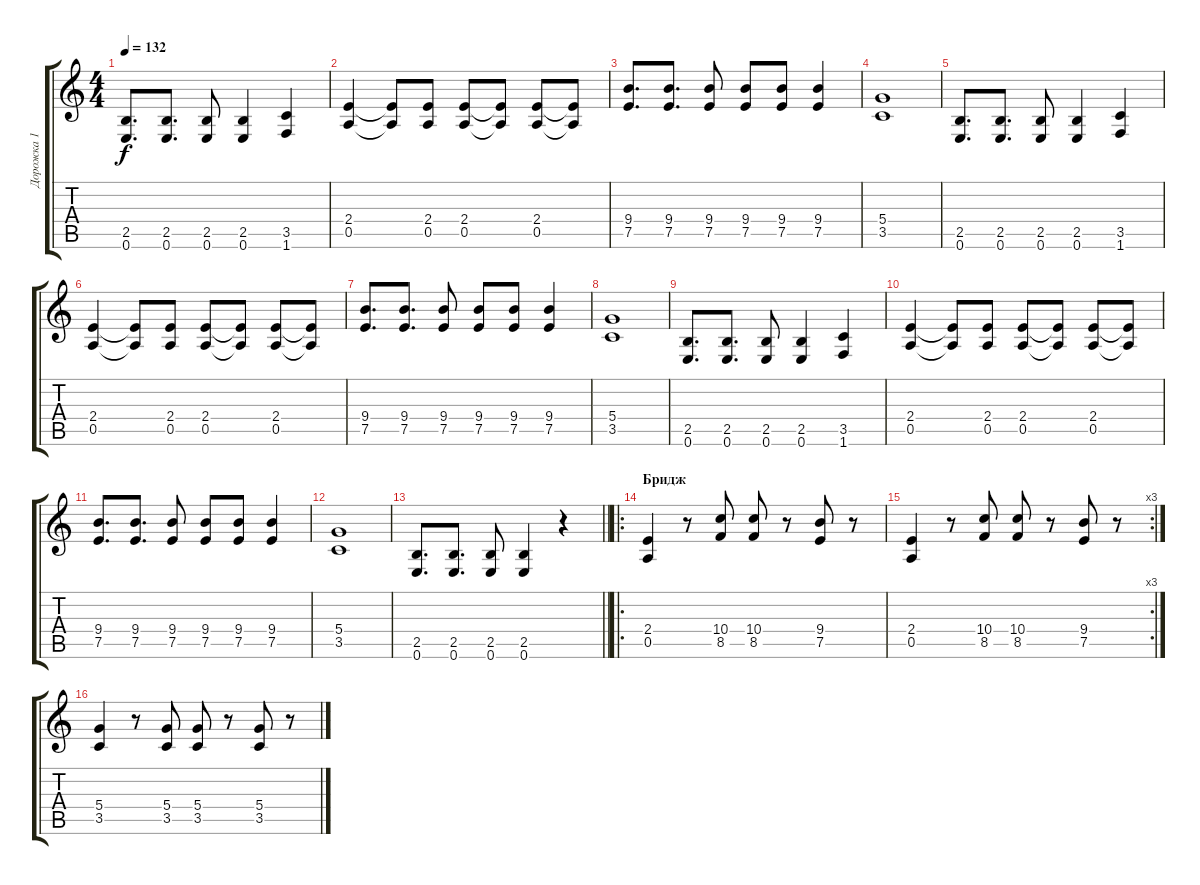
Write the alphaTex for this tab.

\track ("Дорожка 1" "Дорожка 1") {instrument distortionguitar}
\staff {score tabs}
\tuning (E4 B3 G3 D3 A2 E2) {hide}
\ts (4 4)
\tempo 132
\clef g2
\ks c
(2.5 0.6).8{d dy f} (2.5 0.6).8{d} (2.5 0.6).8 (2.5 0.6).4 (3.5 1.6).4 |
(2.4 0.5).4 (2.4{t} 0.5{t}).8 (2.4 0.5).8 (2.4 0.5).8 (2.4{t} 0.5{t}).8 (2.4 0.5).8 (2.4{t} 0.5{t}).8 |
(9.4 7.5).8{d} (9.4 7.5).8{d} (9.4 7.5).8 (9.4 7.5).8 (9.4 7.5).8 (9.4 7.5).4 |
(5.4 3.5).1 |
(2.5 0.6).8{d} (2.5 0.6).8{d} (2.5 0.6).8 (2.5 0.6).4 (3.5 1.6).4 |
(2.4 0.5).4 (2.4{t} 0.5{t}).8 (2.4 0.5).8 (2.4 0.5).8 (2.4{t} 0.5{t}).8 (2.4 0.5).8 (2.4{t} 0.5{t}).8 |
(9.4 7.5).8{d} (9.4 7.5).8{d} (9.4 7.5).8 (9.4 7.5).8 (9.4 7.5).8 (9.4 7.5).4 |
(5.4 3.5).1 |
(2.5 0.6).8{d} (2.5 0.6).8{d} (2.5 0.6).8 (2.5 0.6).4 (3.5 1.6).4 |
(2.4 0.5).4 (2.4{t} 0.5{t}).8 (2.4 0.5).8 (2.4 0.5).8 (2.4{t} 0.5{t}).8 (2.4 0.5).8 (2.4{t} 0.5{t}).8 |
(9.4 7.5).8{d} (9.4 7.5).8{d} (9.4 7.5).8 (9.4 7.5).8 (9.4 7.5).8 (9.4 7.5).4 |
(5.4 3.5).1 |
\barLineRight lightlight
(2.5 0.6).8{d} (2.5 0.6).8{d} (2.5 0.6).8 (2.5 0.6).4 r.4 |
\ro
\section ("" "Бридж")
(2.4 0.5).4 r.8 (10.4 8.5).8 (10.4 8.5).8 r.8 (9.4 7.5).8 r.8 |
\rc 3
(2.4 0.5).4 r.8 (10.4 8.5).8 (10.4 8.5).8 r.8 (9.4 7.5).8 r.8 |
(5.4 3.5).4 r.8 (5.4 3.5).8 (5.4 3.5).8 r.8 (5.4 3.5).8 r.8
